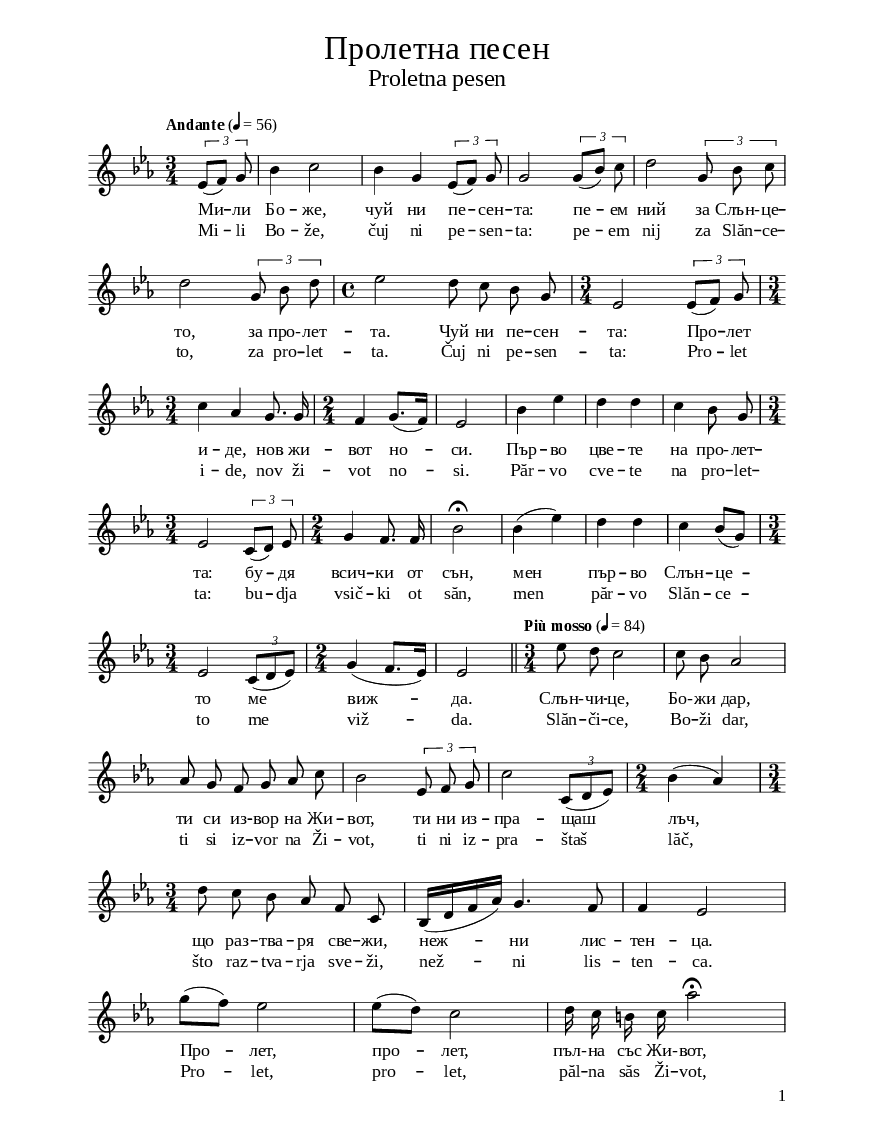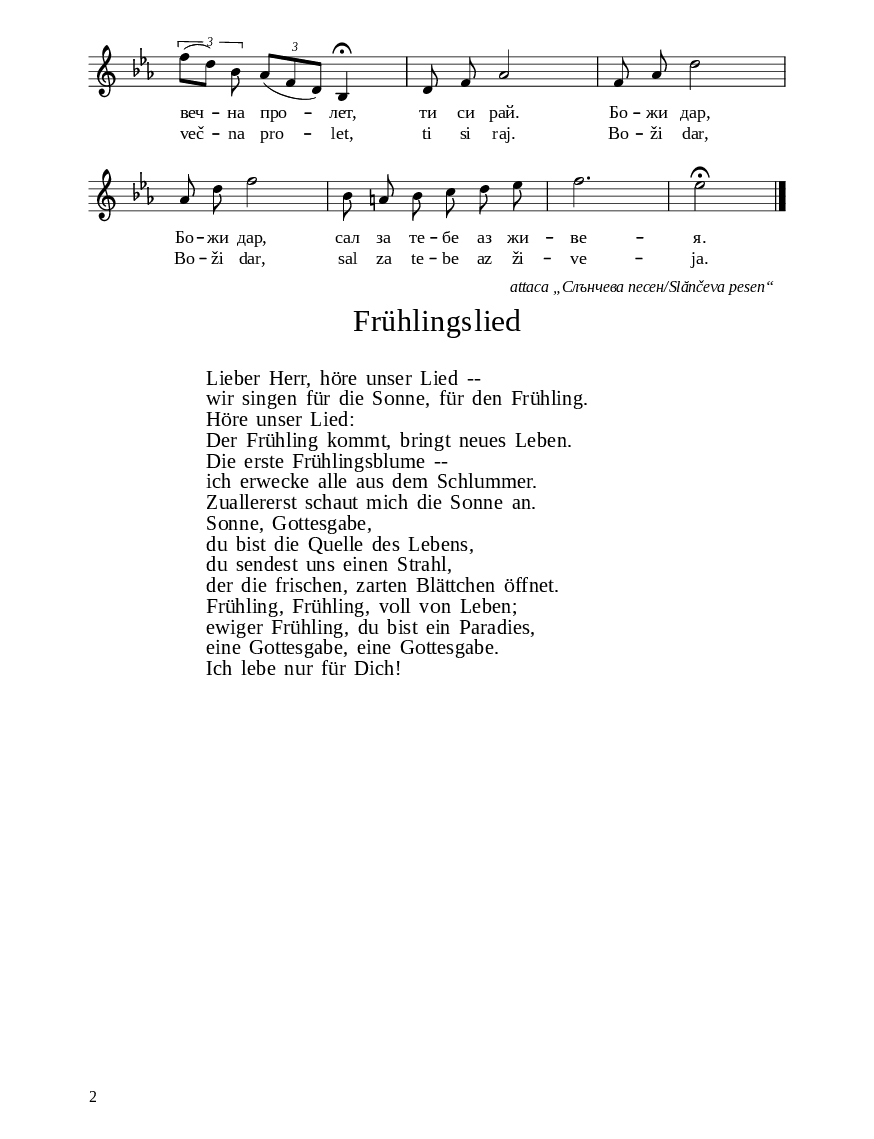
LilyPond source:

\version "2.24.1"

\include "include/globals.ily"

\bookpart {
  \label #'ref124
  \tocItem \markup "Пролетна песен – Proletna pesen"
  \include "include/bookpart-paper.ily"
  \score {
    \include "include/score-layout.ily"

    \new Voice \relative c' {
      \clef treble
      \key es \major
      \time 3/4
      \tempoFunc "Andante" 4 "56"
      \autoBeamOff
      \partial 4
      \times 2/3 { es8 ( [  f8 ) ] g8 } | % 2
      bes4c2 | % 3
      bes4  g4
      \times 2/3  {
        es8 ( [  f8 ) ] g8
      }
      | % 4
      g2
      \times 2/3  {
        g8 ( [  bes8 ) ] c8
      }
      | % 5
      d2
      \tupletUp \times 2/3  {
        g,8   bes8  c8
      }
      \break
      | % 6
      d2
      \times 2/3  {
        g,8 bes8 d8
      }
      | % 7
      \time 4/4
      es2 d8 c8 bes8
      g8 | % 8
      \time 3/4  | % 8
      es2
      \times 2/3  {
        es8 ( [  f8 ) ] g8
      }
      | \time 3/4 % 9

      \break
      c4  as4  g8.  g16 |

      \time 2/4  |
      f4  g8. ( [  f16 ) ] | % 11
      es2 | % 12
      bes'4 es4  | % 13
      d4 d4 | % 14
      c4 bes8  g8 \break  | % 15
      \time 3/4  | % 15
      es2
      \times 2/3  {
        c8 ( [  d8 ) ] es8
      }
      | % 16
      \time 2/4  | % 16
      g4  f8.  f16 | % 17
      bes2 ^\fermata | % 18
      bes4 (es4 ) | % 19
      d4 d4 |
      c4  bes8 ( [  g8 ) ] \break | % 21
      \time 3/4  | % 21
      es2
      \times 2/3  {
        c8 ( [  d8  es8 ) ]
      }
      | % 22
      \time 2/4  | % 22
      g4 (  f8. [  es16 ) ] | % 23
      es2 \bar "||"
      \time 3/4  | % 24
      \tempoFunc "Più mosso" 4 "84" | % 24
      es'8 d8 c2 | % 25
      c8 bes8  as2 \break | % 26
      as8  g8  f8  g8  as8
      c8| % 27
      bes2
      \times 2/3  {
        es,8   f8  g8
      }
      | % 28
      c2
      \times 2/3  {
        c,8 ( [  d8  es8 ) ]
      }
      | % 29
      \time 2/4 bes'4 (  as4 ) | \break
      \time 3/4
      d8c8
      bes8  as8  f8  c8  bes16 (
      [  d16  f16  as16 ) ]  % 31
      g4.  f8  f4  % 32
      es2  | \break % 33
      g'8 ( [f8 ) ] es2 |  % 34
      es8 ( [d8 ) ]c2 | % 35
      d16 c16 b16 c16
      as'2 ^\fermata | \break  % 36
      \times 2/3  {
        f8 ( [d8 ) ] bes8
      }
      \times 2/3  {
        as8 ( [  f8  d8 ) ]
      }
      bes4 ^\fermata | % 37
      d8 f8 as2  | % 38
      f8 as8  d2 \break | % 39
      as8  d8  f2 |
      bes,8 a8  bes8  c8
      d8  es8 | % 41
      f2. | % 42
      es2 \fermata \bar "|."

    }

    \addlyrics {
      Ми  -- ли Бо -- же, чуй ни пе
      -- сен -- та: пе -- ем ний
      за "Слън-" -- це -- то, за "про-" -- лет
      -- та. Чуй ни пе -- сен -- та: Про
      -- лет и -- де, нов жи -- вот но
      -- си. Пър -- во цве -- те на
      "про-" -- лет -- та: бу  -- дя всич
      -- ки от сън, мен  пър -- во
      Слън -- це -- то ме   виж
      --  да. "Слън-" -- чи -- це, "Бо-" --
      жи дар, ти си из -- вор на Жи --
      вот, ти ни из -- пра -- щаш
      лъч,  що раз -- тва -- ря све --
      жи, неж --   ни лис -- тен
      -- ца. Про -- лет, про -- лет,
      "пъл-" -- на със "Жи-" -- вот, веч  --
      на про --  лет, ти си рай.
      Бо -- жи дар, Бо -- жи дар, сал
      за те -- бе аз жи -- ве -- я.}
     \addlyrics {
      Mi  -- li Bo -- že, čuj ni pe
      -- sen -- ta: pe -- em nij
      za Slăn -- ce -- to, za pro -- let
      -- ta. Čuj ni pe -- sen -- ta: Pro
      -- let i -- de, nov ži -- vot no
      -- si. Păr -- vo cve -- te na
      pro -- let -- ta: bu  -- dja vsič
      -- ki ot săn, men  păr -- vo
      Slăn -- ce -- to me   viž
      --  da. Slăn -- či -- ce, Bo --
      ži dar, ti si iz -- vor na Ži --
      vot, ti ni iz -- pra -- štaš
      lăč,  što raz -- tva -- rja sve --
      ži, než --   ni lis -- ten
      -- ca. Pro -- let, pro -- let,
      păl -- na săs Ži -- vot, več  --
      na pro --  let, ti si raj.
      Bo -- ži dar, Bo -- ži dar, sal
      za te -- be az ži -- ve -- ja.}

      \header {
        title = \titleFunc "Пролетна песен" "Proletna pesen"
      }

      \midi{}

    } % score

    \markup \italic \dc-one-nobold "attaca „Слънчева песен/Slănčeva pesen“"
    

    % include foreign translation(s) of the song
    \version "2.20.0"

\markup \fill-line { \fontsize #6 "Frühlingslied" }
\markup \null
\markup \null
\markup \fontsize #+2.5 {
  \hspace #10
  \override #'(baseline-skip . 2)

  \column {
    \line { " " }

    \line { " " Lieber Herr, höre unser Lied -- }

    \line { " " wir singen für die Sonne, für den Frühling. }

    \line { " " Höre unser Lied: }

    \line { " " Der Frühling kommt, bringt neues Leben.  }

    \line { " " Die erste Frühlingsblume --  }

    \line { " " ich erwecke alle aus dem Schlummer.  }

    \line { " " Zuallererst schaut mich die Sonne an. }

    \line { " " Sonne, Gottesgabe,  }

    \line { " " du bist die Quelle des Lebens,  }

    \line { " " du sendest uns einen Strahl,  }

    \line { " " der die frischen, zarten Blättchen öffnet. }

    \line { " " Frühling, Frühling, voll von Leben;  }

    \line { " " ewiger Frühling, du bist ein Paradies,  }

    \line { " " eine Gottesgabe, eine Gottesgabe. }

    \line { " " Ich lebe nur für Dich! }

  }
}


  } % bookpart
